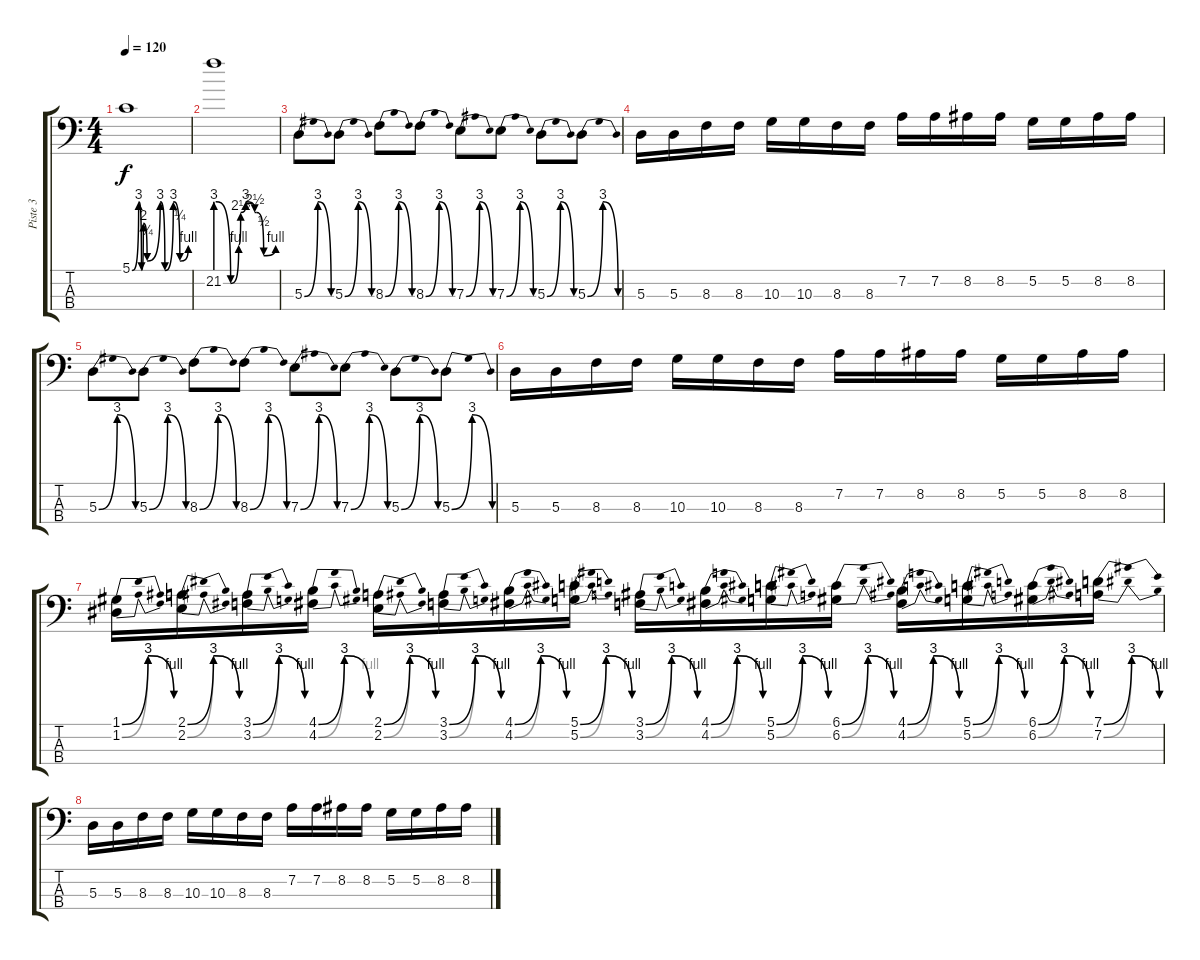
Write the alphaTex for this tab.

\track ("Piste 3" "Piste 3") {instrument electricbasspick}
\staff {score tabs}
\tuning (G2 D2 A1 E1) {hide}
\ts (4 4)
\tempo 120
\clef f4
\ks c
5.1{be (custom 0 0 7 12 10 0 12 8 16 1 30 12 35 0 44 12 51 1 60 4)}.1{dy f} |
21.2{be (custom 0 12 15 0 23 4 25 10 30 12 39 10 41 10 48 2 60 4)}.1 |
5.3{be (bendrelease 0 0 30 12 30 12 60 0)}.8 5.3{be (bendrelease 0 0 30 12 30 12 60 0)}.8 8.3{be (bendrelease 0 0 30 12 30 12 60 0)}.8 8.3{be (bendrelease 0 0 28 12 30 12 60 0)}.8 7.3{be (bendrelease 0 0 30 12 30 12 60 0)}.8 7.3{be (bendrelease 0 0 30 12 30 12 60 0)}.8 5.3{be (bendrelease 0 0 30 12 30 12 60 0)}.8 5.3{be (bendrelease 0 0 30 12 30 12 60 0)}.8 |
5.3.16 5.3.16 8.3.16 8.3.16 10.3.16 10.3.16 8.3.16 8.3.16 7.2.16 7.2.16 8.2.16 8.2.16 5.2.16 5.2.16 8.2.16 8.2.16 |
5.3{be (bendrelease 0 0 30 12 30 12 60 0)}.8 5.3{be (bendrelease 0 0 30 12 30 12 60 0)}.8 8.3{be (bendrelease 0 0 30 12 30 12 60 0)}.8 8.3{be (bendrelease 0 0 28 12 30 12 60 0)}.8 7.3{be (bendrelease 0 0 30 12 30 12 60 0)}.8 7.3{be (bendrelease 0 0 30 12 30 12 60 0)}.8 5.3{be (bendrelease 0 0 30 12 30 12 60 0)}.8 5.3{be (bendrelease 0 0 30 12 30 12 60 0)}.8 |
5.3.16 5.3.16 8.3.16 8.3.16 10.3.16 10.3.16 8.3.16 8.3.16 7.2.16 7.2.16 8.2.16 8.2.16 5.2.16 5.2.16 8.2.16 8.2.16 |
(1.1{be (bendrelease 0 0 30 12 30 12 60 4)} 1.2{be (bendrelease 0 0 30 12 30 12 60 4)}).16 (2.1{be (bendrelease 0 0 30 12 30 12 60 4)} 2.2{be (bendrelease 0 0 30 12 30 12 60 4)}).16 (3.1{be (bendrelease 0 0 30 12 30 12 60 4)} 3.2{be (bendrelease 0 0 30 12 30 12 60 4)}).16 (4.1{be (bendrelease 0 0 30 12 30 12 60 0)} 4.2{be (bendrelease 0 0 30 12 30 12 60 4)}).16 (2.1{be (bendrelease 0 0 30 12 30 12 60 4)} 2.2{be (bendrelease 0 0 30 12 30 12 60 4)}).16 (3.1{be (bendrelease 0 0 30 12 30 12 60 4)} 3.2{be (bendrelease 0 0 30 12 30 12 60 4)}).16 (4.1{be (bendrelease 0 0 30 12 30 12 60 4)} 4.2{be (bendrelease 0 0 30 12 30 12 60 4)}).16 (5.1{be (bendrelease 0 0 30 12 30 12 60 4)} 5.2{be (bendrelease 0 0 30 12 30 12 60 4)}).16 (3.1{be (bendrelease 0 0 30 12 30 12 60 4)} 3.2{be (bendrelease 0 0 30 12 30 12 60 4)}).16 (4.1{be (bendrelease 0 0 30 12 30 12 60 4)} 4.2{be (bendrelease 0 0 26 12 30 12 60 4)}).16 (5.1{be (bendrelease 0 0 30 12 30 12 60 4)} 5.2{be (bendrelease 0 0 30 12 30 12 60 4)}).16 (6.1{be (bendrelease 0 0 30 12 30 12 60 4)} 6.2{be (bendrelease 0 0 30 12 30 12 60 4)}).16 (4.1{be (bendrelease 0 0 30 12 30 12 60 4)} 4.2{be (bendrelease 0 0 30 12 30 12 60 4)}).16 (5.1{be (bendrelease 0 0 30 12 30 12 60 4)} 5.2{be (bendrelease 0 0 30 12 30 12 60 4)}).16 (6.1{be (bendrelease 0 0 30 12 30 12 60 4)} 6.2{be (bendrelease 0 0 30 12 30 12 60 4)}).16 (7.1{be (bendrelease 0 0 30 12 30 12 60 4)} 7.2{be (bendrelease 0 0 30 12 30 12 60 4)}).16 |
5.3.16 5.3.16 8.3.16 8.3.16 10.3.16 10.3.16 8.3.16 8.3.16 7.2.16 7.2.16 8.2.16 8.2.16 5.2.16 5.2.16 8.2.16 8.2.16
